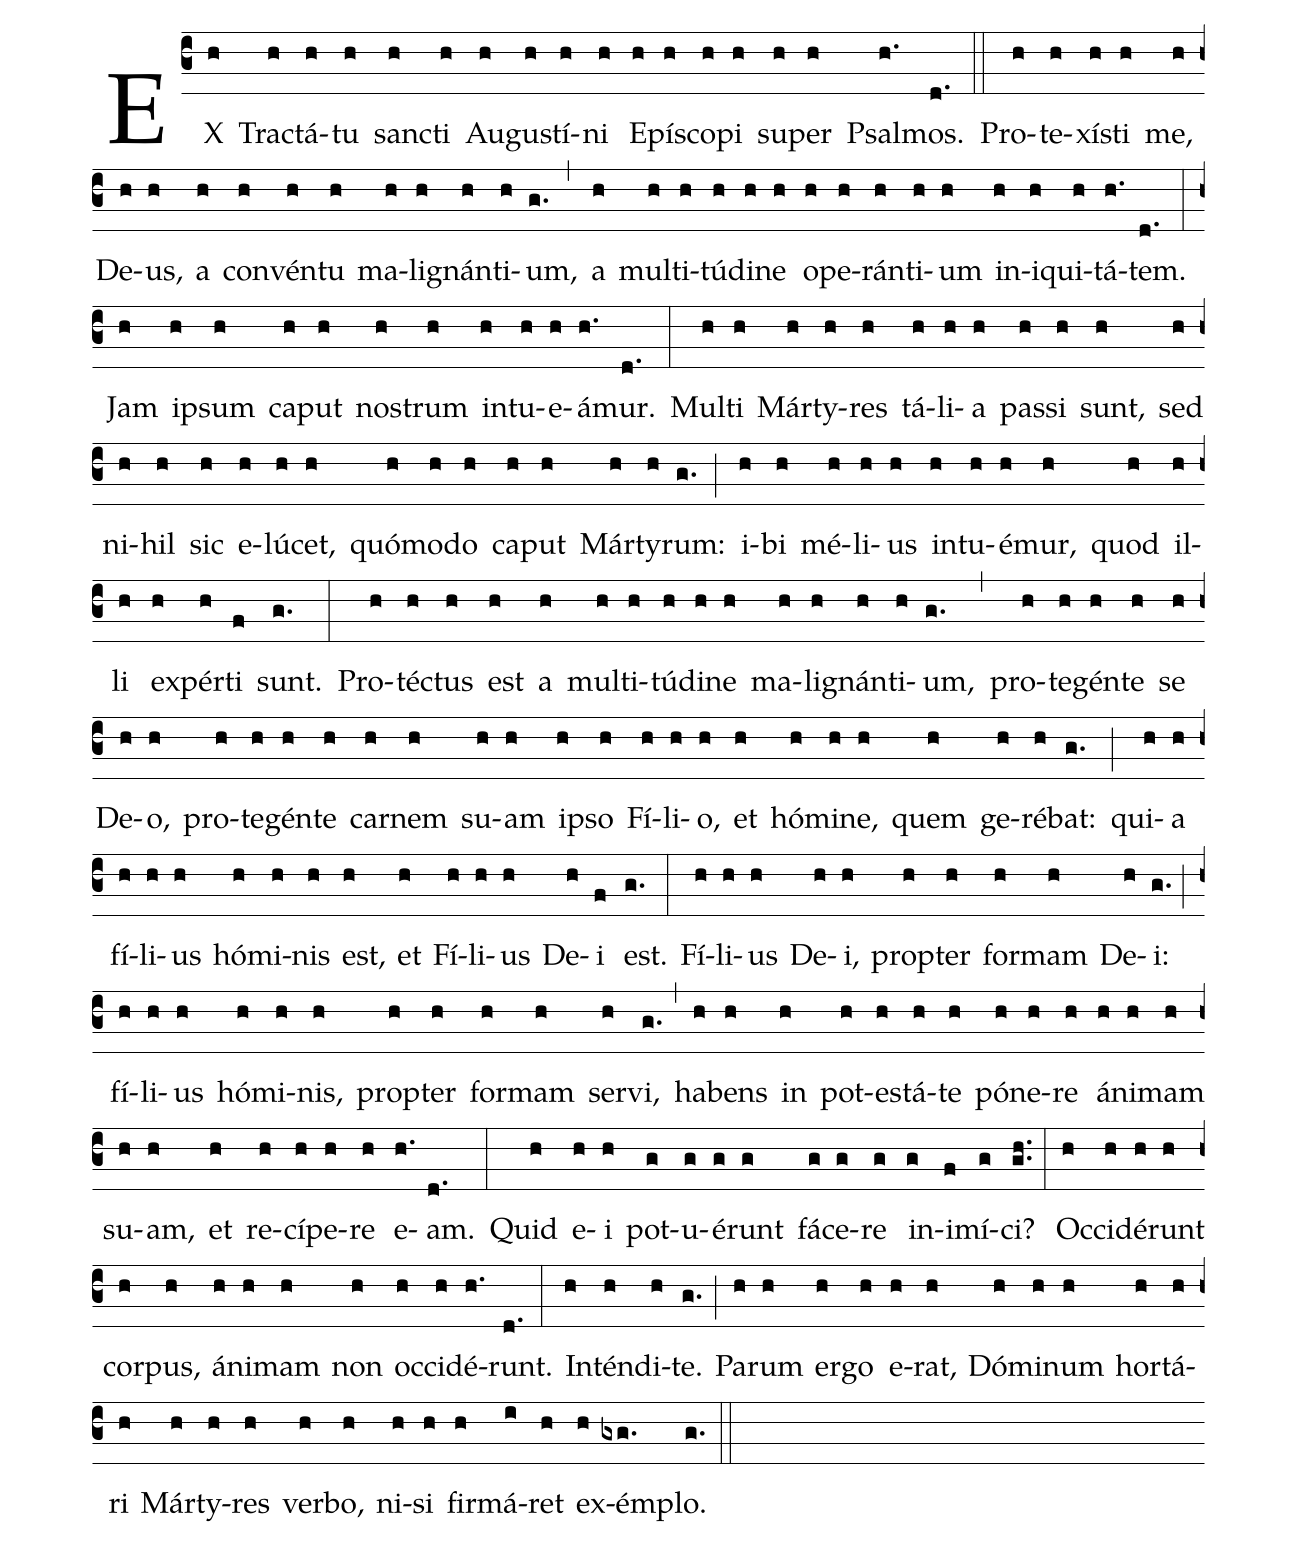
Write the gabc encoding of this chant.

%%
(c3) EX(h) Tra(h)ctá(h)tu(h) sanc(h)ti(h) Au(h)gu(h)stí(h)ni(h) E(h)pí(h)sco(h)pi(h) su(h)per(h) Psal(h.)mos.(d.) (::)
Pro(h)te(h)xí(h)sti(h) me,(h) De(h)us,(h) a(h) con(h)vén(h)tu(h) ma(h)li(h)gnán(h)ti(h)um,(g.) (,)
a(h) mul(h)ti(h)tú(h)di(h)ne(h) o(h)pe(h)rán(h)ti(h)um(h) in(h)i(h)qui(h)tá(h.)tem.(d.) (:)
Jam(h) ip(h)sum(h) ca(h)put(h) nos(h)trum(h) in(h)tu(h)e(h)á(h.)mur.(d.) (:)
Mul(h)ti(h) Már(h)ty(h)res(h) tá(h)li(h)a(h) pas(h)si(h) sunt,(h) sed(h) ni(h)hil(h) sic(h) e(h)lú(h)cet,(h) quó(h)mo(h)do(h) ca(h)put(h) Már(h)ty(h)rum:(g.) (;)
i(h)bi(h) mé(h)li(h)us(h) in(h)tu(h)é(h)mur,(h) quod(h) il(h)li(h) ex(h)pér(h)ti(f) sunt.(g.) (:)
Pro(h)téc(h)tus(h) est(h) a(h) mul(h)ti(h)tú(h)di(h)ne(h) ma(h)li(h)gnán(h)ti(h)um,(g.) (,)
pro(h)te(h)gén(h)te(h) se(h) De(h)o,(h) pro(h)te(h)gén(h)te(h) car(h)nem(h) su(h)am(h) ip(h)so(h) Fí(h)li(h)o,(h) et(h) hó(h)mi(h)ne,(h) quem(h) ge(h)ré(h)bat:(g.) (;)
qui(h)a(h) fí(h)li(h)us(h) hó(h)mi(h)nis(h) est,(h) et(h) Fí(h)li(h)us(h) De(h)i(f) est.(g.) (:)
Fí(h)li(h)us(h) De(h)i,(h) prop(h)ter(h) for(h)mam(h) De(h)i:(g.) (;)
fí(h)li(h)us(h) hó(h)mi(h)nis,(h) prop(h)ter(h) for(h)mam(h) ser(h)vi,(g.) (,)
ha(h)bens(h) in(h) pot(h)es(h)tá(h)te(h) pó(h)ne(h)re(h) á(h)ni(h)mam(h) su(h)am,(h) et(h) re(h)cí(h)pe(h)re(h) e(h.)am.(d.) (:)
Quid(h) e(h)i(h) pot(g)u(g)é(g)runt(g) fá(g)ce(g)re(g) in(g)i(f)mí(g)ci?(gh..) (:)
Oc(h)ci(h)dé(h)runt(h) cor(h)pus,(h) á(h)ni(h)mam(h) non(h) oc(h)ci(h)dé(h.)runt.(d.) (:)
In(h)tén(h)di(h)te.(g.) (;)
Pa(h)rum(h) er(h)go(h) e(h)rat,(h) Dó(h)mi(h)num(h) hor(h)tá(h)ri(h) Már(h)ty(h)res(h) ver(h)bo,(h) ni(h)si(h) fir(h)má(i)ret(h) ex(h)ém(gxg.)plo.(g.) (::)
